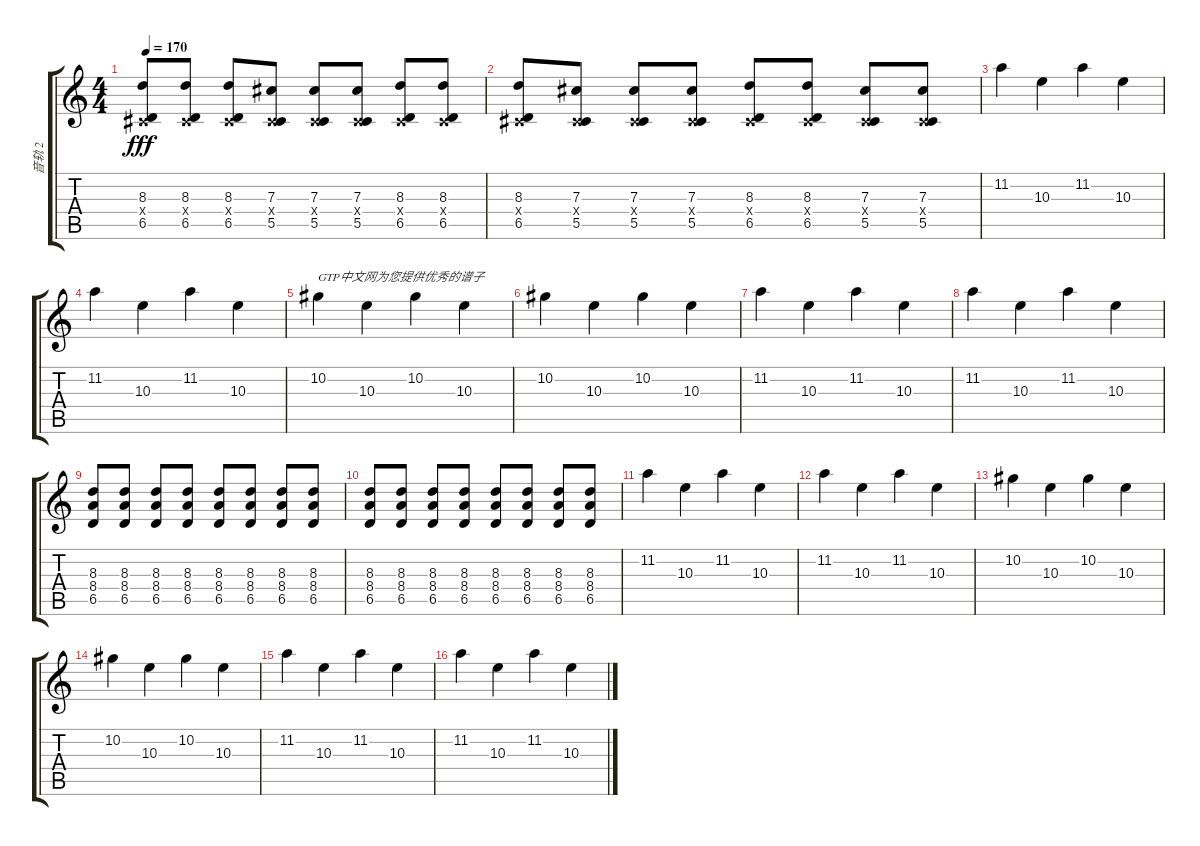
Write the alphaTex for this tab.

\track ("音轨 2" "音轨 2") {instrument distortionguitar}
\staff {score tabs}
\tuning (Eb4 Bb3 Gb3 Db3 Ab2 Eb2) {hide}
\ts (4 4)
\tempo 170
\clef g2
\ks c
(8.3 0.4{x} 6.5).8{dy fff} (8.3 0.4{x} 6.5).8 (8.3 0.4{x} 6.5).8 (7.3 0.4{x} 5.5).8 (7.3 0.4{x} 5.5).8 (7.3 0.4{x} 5.5).8 (8.3 0.4{x} 6.5).8 (8.3 0.4{x} 6.5).8 |
(8.3 0.4{x} 6.5).8 (7.3 0.4{x} 5.5).8 (7.3 0.4{x} 5.5).8 (7.3 0.4{x} 5.5).8 (8.3 0.4{x} 6.5).8 (8.3 0.4{x} 6.5).8 (7.3 0.4{x} 5.5).8 (7.3 0.4{x} 5.5).8 |
11.2.4 10.3.4 11.2.4 10.3.4 |
11.2.4 10.3.4 11.2.4 10.3.4 |
10.2.4{txt "GTP中文网为您提供优秀的谱子"} 10.3.4 10.2.4 10.3.4 |
10.2.4 10.3.4 10.2.4 10.3.4 |
11.2.4 10.3.4 11.2.4 10.3.4 |
11.2.4 10.3.4 11.2.4 10.3.4 |
(8.3 8.4 6.5).8 (8.3 8.4 6.5).8 (8.3 8.4 6.5).8 (8.3 8.4 6.5).8 (8.3 8.4 6.5).8 (8.3 8.4 6.5).8 (8.3 8.4 6.5).8 (8.3 8.4 6.5).8 |
(8.3 8.4 6.5).8 (8.3 8.4 6.5).8 (8.3 8.4 6.5).8 (8.3 8.4 6.5).8 (8.3 8.4 6.5).8 (8.3 8.4 6.5).8 (8.3 8.4 6.5).8 (8.3 8.4 6.5).8 |
11.2.4 10.3.4 11.2.4 10.3.4 |
11.2.4 10.3.4 11.2.4 10.3.4 |
10.2.4 10.3.4 10.2.4 10.3.4 |
10.2.4 10.3.4 10.2.4 10.3.4 |
11.2.4 10.3.4 11.2.4 10.3.4 |
11.2.4 10.3.4 11.2.4 10.3.4
